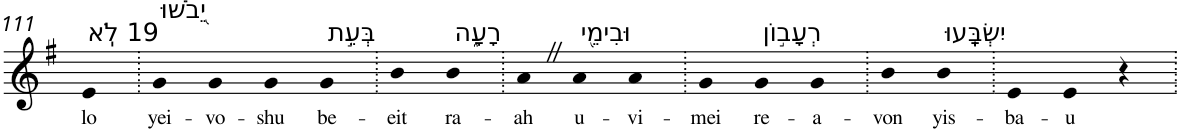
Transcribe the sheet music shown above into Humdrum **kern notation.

**kern	**text
*part1	*part1
*staff1	*staff1
*I"Piano	*
*I'Pno	*
!!LO:PB:g=z
*clefG2	*
*k[f#]	*
*G:	*
=111	=111
!LO:TX:a:t=19 לֹֽא	!
!	!LO:LY:b
4e	lo
=112.	=112.
!LO:TX:a:t=יֵ֭בֹשׁוּ	!
!	!LO:LY:b
4g	yei-
!	!LO:LY:b
4g	-vo-
!	!LO:LY:b
4g	-shu
!LO:TX:a:t=בְּעֵ֣ת	!
!	!LO:LY:b
4g	be-
=113.	=113.
!	!LO:LY:b
4b	-eit
!LO:TX:a:t=רָעָ֑ה	!
!	!LO:LY:b
4b	ra-
=114.	=114.
!	!LO:LY:b
4aZ	-ah
!LO:TX:a:t=וּבִימֵ֖י	!
!	!LO:LY:b
4a	u-
!	!LO:LY:b
4a	-vi-
=115.	=115.
!	!LO:LY:b
4g	-mei
!LO:TX:a:t=רְעָב֣וֹן	!
!	!LO:LY:b
4g	re-
!	!LO:LY:b
4g	-a-
=116.	=116.
!	!LO:LY:b
4b	-von
!LO:TX:a:t=יִשְׂבָּֽעוּ	!
!	!LO:LY:b
4b	yis-
=117.	=117.
!	!LO:LY:b
4e	-ba-
!	!LO:LY:b
4e	-u
4r	.
=.	=.
*-	*-
